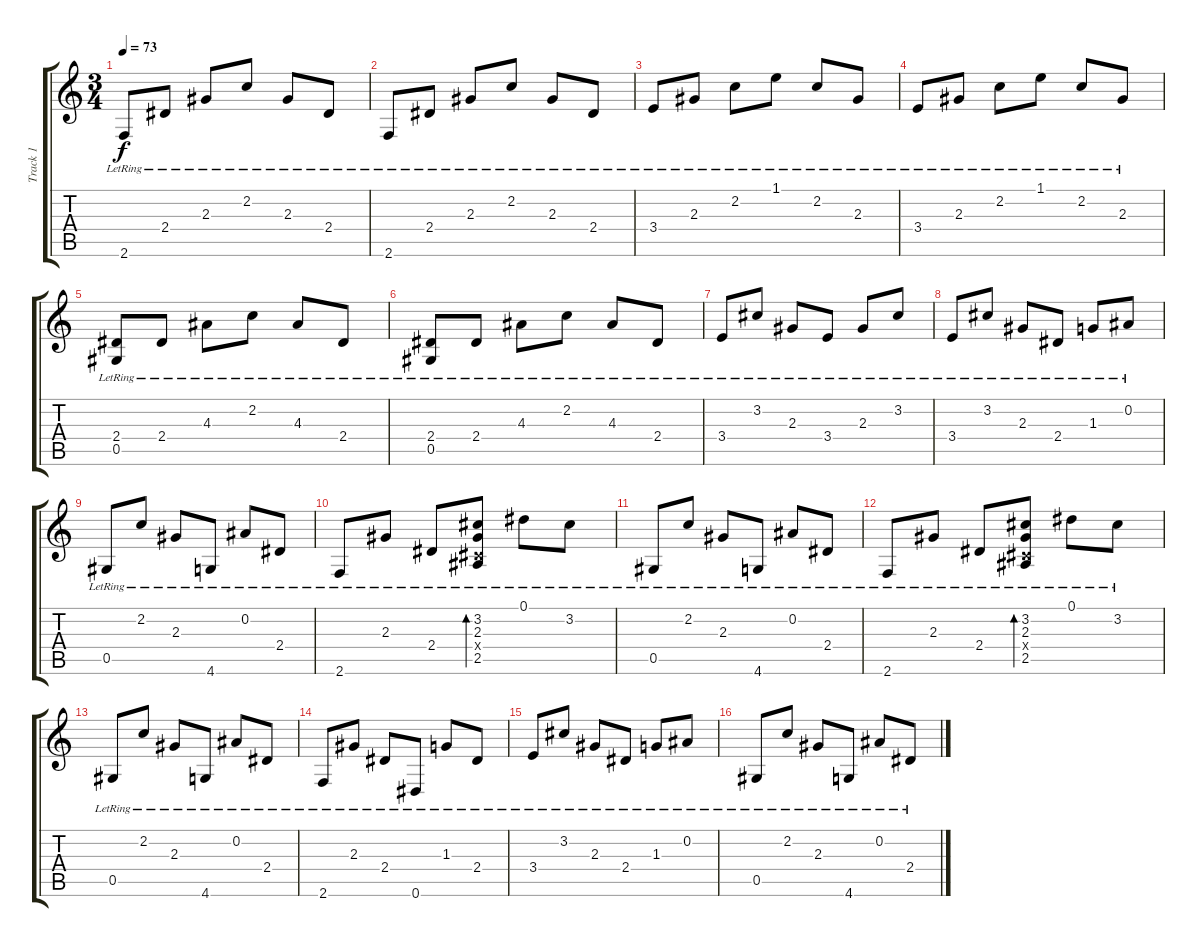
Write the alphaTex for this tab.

\track ("Track 1" "Track 1") {instrument acousticguitarsteel}
\staff {score tabs}
\tuning (Eb4 Bb3 Gb3 Db3 Ab2 Eb2) {hide}
\ts (3 4)
\tempo 73
\clef g2
\ks c
2.6{lr}.8{dy f} 2.4{lr}.8 2.3{lr}.8 2.2{lr}.8 2.3{lr}.8 2.4{lr}.8 |
2.6{lr}.8 2.4{lr}.8 2.3{lr}.8 2.2{lr}.8 2.3{lr}.8 2.4{lr}.8 |
3.4{lr}.8 2.3{lr}.8 2.2{lr}.8 1.1{lr}.8 2.2{lr}.8 2.3{lr}.8 |
3.4{lr}.8 2.3{lr}.8 2.2{lr}.8 1.1{lr}.8 2.2{lr}.8 2.3{lr}.8 |
(2.4{lr} 0.5{lr}).8 2.4{lr}.8 4.3{lr}.8 2.2{lr}.8 4.3{lr}.8 2.4{lr}.8 |
(2.4{lr} 0.5{lr}).8 2.4{lr}.8 4.3{lr}.8 2.2{lr}.8 4.3{lr}.8 2.4{lr}.8 |
3.4{lr}.8 3.2{lr}.8 2.3{lr}.8 3.4{lr}.8 2.3{lr}.8 3.2{lr}.8 |
3.4{lr}.8 3.2{lr}.8 2.3{lr}.8 2.4{lr}.8 1.3{lr}.8 0.2{lr}.8 |
0.5{lr}.8 2.2{lr}.8 2.3{lr}.8 4.6{lr}.8 0.2{lr}.8 2.4{lr}.8 |
2.6{lr}.8 2.3{lr}.8 2.4{lr}.8 (3.2{lr} 2.3{lr} 0.4{x} 2.5{lr}).8{bd 60} 0.1{lr}.8 3.2{lr}.8 |
0.5{lr}.8 2.2{lr}.8 2.3{lr}.8 4.6{lr}.8 0.2{lr}.8 2.4{lr}.8 |
2.6{lr}.8 2.3{lr}.8 2.4{lr}.8 (3.2{lr} 2.3{lr} 0.4{x} 2.5{lr}).8{bd 60} 0.1{lr}.8 3.2{lr}.8 |
0.5{lr}.8 2.2{lr}.8 2.3{lr}.8 4.6{lr}.8 0.2{lr}.8 2.4{lr}.8 |
2.6{lr}.8 2.3{lr}.8 2.4{lr}.8 0.6{lr}.8 1.3{lr}.8 2.4{lr}.8 |
3.4{lr}.8 3.2{lr}.8 2.3{lr}.8 2.4{lr}.8 1.3{lr}.8 0.2{lr}.8 |
0.5{lr}.8 2.2{lr}.8 2.3{lr}.8 4.6{lr}.8 0.2{lr}.8 2.4{lr}.8
